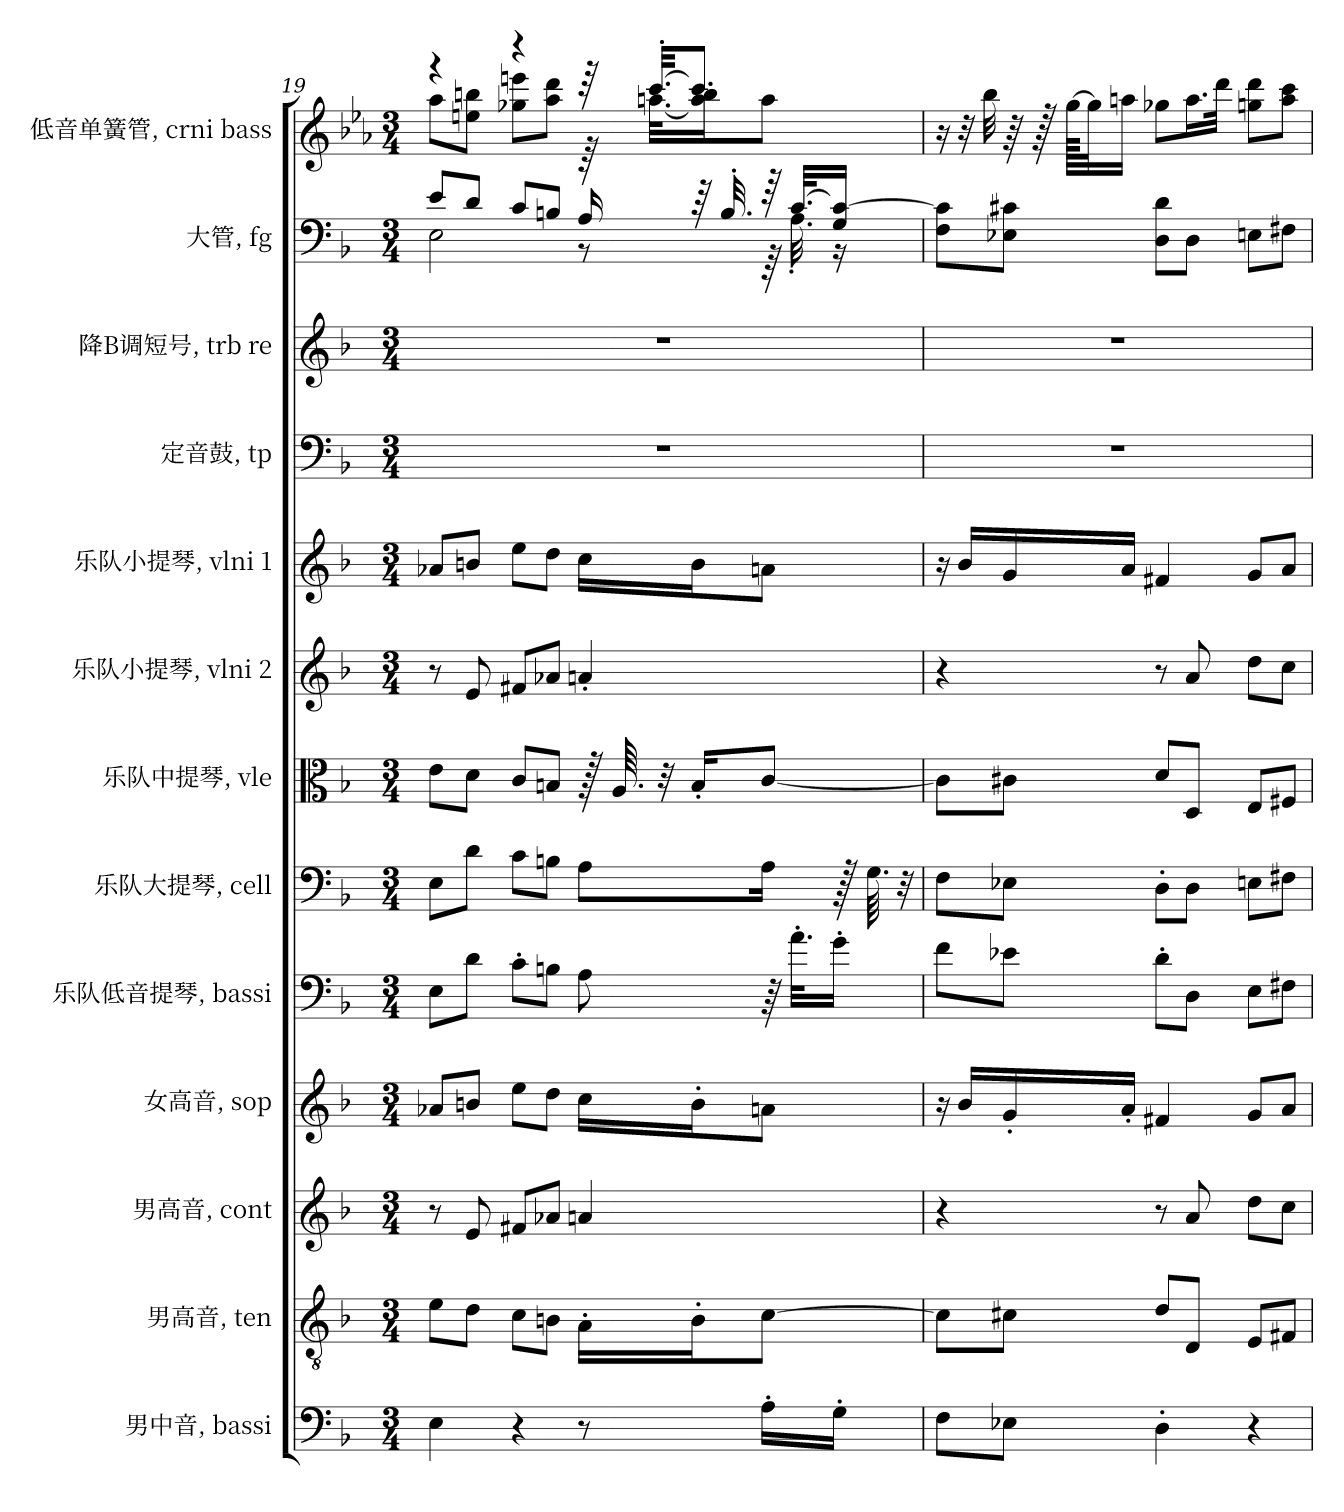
**kern	**kern	**kern	**kern	**kern	**kern	**kern	**kern	**kern	**kern	**kern	**kern	**kern
*part13	*part12	*part11	*part10	*part9	*part8	*part7	*part6	*part5	*part4	*part3	*part2	*part1
*staff13	*staff12	*staff11	*staff10	*staff9	*staff8	*staff7	*staff6	*staff5	*staff4	*staff3	*staff2	*staff1
*I"男中音, bassi	*I"男高音, ten	*I"男高音, cont	*I"女高音, sop	*I"乐队低音提琴, bassi	*I"乐队大提琴, cell	*I"乐队中提琴, vle	*I"乐队小提琴, vlni 2	*I"乐队小提琴, vlni 1	*I"定音鼓, tp	*I"降B调短号, trb re	*I"大管, fg	*I"低音单簧管, crni bass
*	*I'T.	*	*I'S.	*	*	*	*	*	*	*	*	*
!!LO:PB:g=z
*clefF4	*clefGv2	*clefG2	*clefG2	*clefF4	*clefF4	*clefC3	*clefG2	*clefG2	*clefF4	*clefG2	*clefF4	*clefG2
*	*	*	*	*ITrd7c12	*	*	*	*	*	*ITrd1c2	*	*ITrd8c14
*k[b-]	*k[b-]	*k[b-]	*k[b-]	*k[b-]	*k[b-]	*k[b-]	*k[b-]	*k[b-]	*k[b-]	*k[b-e-a-]	*k[b-]	*k[b-e-a-]
*M3/4	*M3/4	*M3/4	*M3/4	*M3/4	*M3/4	*M3/4	*M3/4	*M3/4	*M3/4	*M3/4	*M3/4	*M3/4
=19	=19	=19	=19	=19	=19	=19	=19	=19	=19	=19	=19	=19
*	*	*	*	*	*	*	*	*	*	*	*^	*^
4E\	8e\L	8r	8a-X/L	8EE\L	8E\L	8e\L	8r	8a-X/L	2.r	2.r	8e/L	2E\	4r	8a-\L
.	8d\J	8e/	8bn/J	8D\J	8d\J	8d\J	8e/	8bn/J	.	.	8d/J	.	.	8en\ 8bn\J
4r	8c\L	8f#X/L	8ee\L	8C'\L	8c\L	8c/L	8f#X/L	8ee\L	.	.	8c/L	.	4r	8g-X\ 8een\L
.	8Bn\J	8a-X/J	8dd\J	8BBn\J	8Bn\J	8Bn/J	8a-X/J	8dd\J	.	.	8Bn/J	.	.	8a-\ 8dd\J
8r	16A'\LL	4an/	16cc\LL	8AA\	8A\L	128r	4an'/	16cc\LL	.	.	16A/	8r	64r	64r
.	.	.	.	.	.	64.A/	.	.	.	.	.	.	.	.
.	.	.	.	.	.	.	.	.	.	.	.	.	[32.cc'/KKL	[32.an\KLL
.	.	.	.	.	.	32r	.	.	.	.	.	.	.	.
.	16B'\J	.	16b'\J	.	.	16B'/KL	.	16b\J	.	.	64r	.	8.cc/J]	16a\] 16b\J
.	.	.	.	.	.	.	.	.	.	.	32.B'/	.	.	.
16A'\LL	[8c\J	.	8an\J	64r	16A\Jk	[8c/J	.	8an\J	.	.	64r	64r	.	8a\J
.	.	.	.	32.A'\KLL	.	.	.	.	.	.	[32.c/KLL	32.A'\	.	.
16G'\JJ	.	.	.	16G'\JJ	128r	.	.	.	.	.	16G/ 16c/_JJ	16r	.	.
.	.	.	.	.	64.G\	.	.	.	.	.	.	.	.	.
.	.	.	.	.	32r	.	.	.	.	.	.	.	.	.
*	*	*	*	*	*	*	*	*	*	*	*v	*v	*	*
*	*	*	*	*	*	*	*	*	*	*	*	*v	*v
=20	=20	=20	=20	=20	=20	=20	=20	=20	=20	=20	=20	=20
8F\L	8c\L]	4r	16r	8F\L	8F\L	8c\L]	4r	16r	2.r	2.r	8F\ 8c\]L	16r
.	.	.	16b-/LL	.	.	.	.	16b-/LL	.	.	.	32r
.	.	.	.	.	.	.	.	.	.	.	.	32b-\
8E-X\J	8c#X\J	.	16g'/	8E-X\J	8E-X\J	8c#X\J	.	16g/	.	.	8E-X\ 8c#X\J	64r
.	.	.	.	.	.	.	.	.	.	.	.	128r
.	.	.	.	.	.	.	.	.	.	.	.	[128g\KKLLL
.	.	.	.	.	.	.	.	.	.	.	.	32g\J]
.	.	.	16a'/JJ	.	.	.	.	16a/JJ	.	.	.	16an\JJ
4D'\	8d/L	8r	4f#X/	8D'\L	8D'\L	8d/L	8r	4f#X/	.	.	8D\ 8d\L	8g-X\L
.	8D/J	8a/	.	8DD\J	8D\J	8D/J	8a/	.	.	.	8D\J	16.a\L
.	.	.	.	.	.	.	.	.	.	.	.	32dd\JJk
4r	8E/L	8dd\L	8g/L	8EE\L	8En\L	8E/L	8dd\L	8g/L	.	.	8En\L	8gn\ 8dd\L
.	8F#X/J	8cc\J	8a/J	8FF#X\J	8F#X\J	8F#X/J	8cc\J	8a/J	.	.	8F#X\J	8a\ 8cc\J
=	=	=	=	=	=	=	=	=	=	=	=	=
*-	*-	*-	*-	*-	*-	*-	*-	*-	*-	*-	*-	*-
